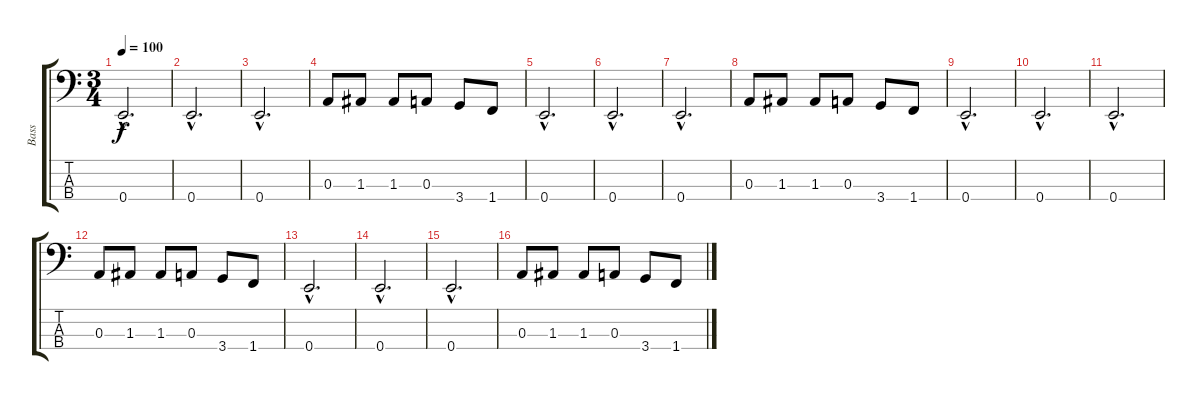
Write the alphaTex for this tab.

\track ("Bass" "Bass") {instrument electricbasspick}
\staff {score tabs}
\tuning (G2 D2 A1 E1) {hide}
\ts (3 4)
\tempo 100
\clef f4
\ks c
0.4{hac}.2{d dy f instrument electricbasspick} |
0.4{hac}.2{d} |
0.4{hac}.2{d} |
0.3.8 1.3.8 1.3.8 0.3.8 3.4.8 1.4.8 |
0.4{hac}.2{d} |
0.4{hac}.2{d} |
0.4{hac}.2{d} |
0.3.8 1.3.8 1.3.8 0.3.8 3.4.8 1.4.8 |
0.4{hac}.2{d} |
0.4{hac}.2{d} |
0.4{hac}.2{d} |
0.3.8 1.3.8 1.3.8 0.3.8 3.4.8 1.4.8 |
0.4{hac}.2{d} |
0.4{hac}.2{d} |
0.4{hac}.2{d} |
0.3.8 1.3.8 1.3.8 0.3.8 3.4.8 1.4.8
